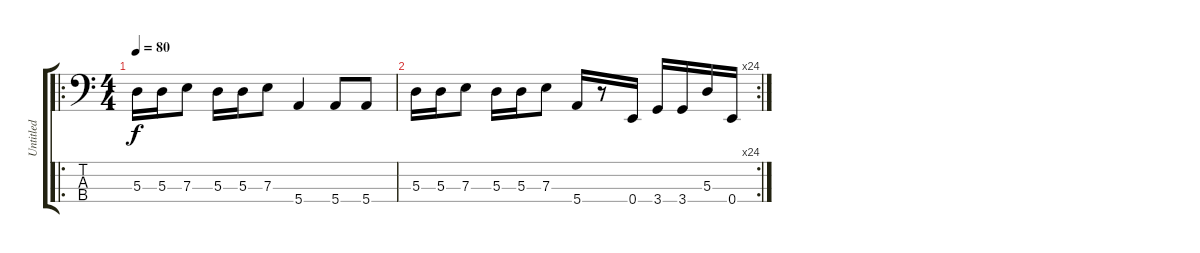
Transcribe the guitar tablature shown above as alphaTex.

\track ("Untitled" "Untitled") {instrument electricbassfinger}
\staff {score tabs}
\tuning (G2 D2 A1 E1) {hide}
\ro
\ts (4 4)
\tempo 80
\clef f4
\ks c
5.3.16{dy f instrument electricbassfinger} 5.3.16 7.3.8 5.3.16 5.3.16 7.3.8 5.4.4 5.4.8 5.4.8 |
\rc 24
5.3.16 5.3.16 7.3.8 5.3.16 5.3.16 7.3.8 5.4.16 r.8 0.4.16 3.4.16 3.4.16 5.3.16 0.4.16
